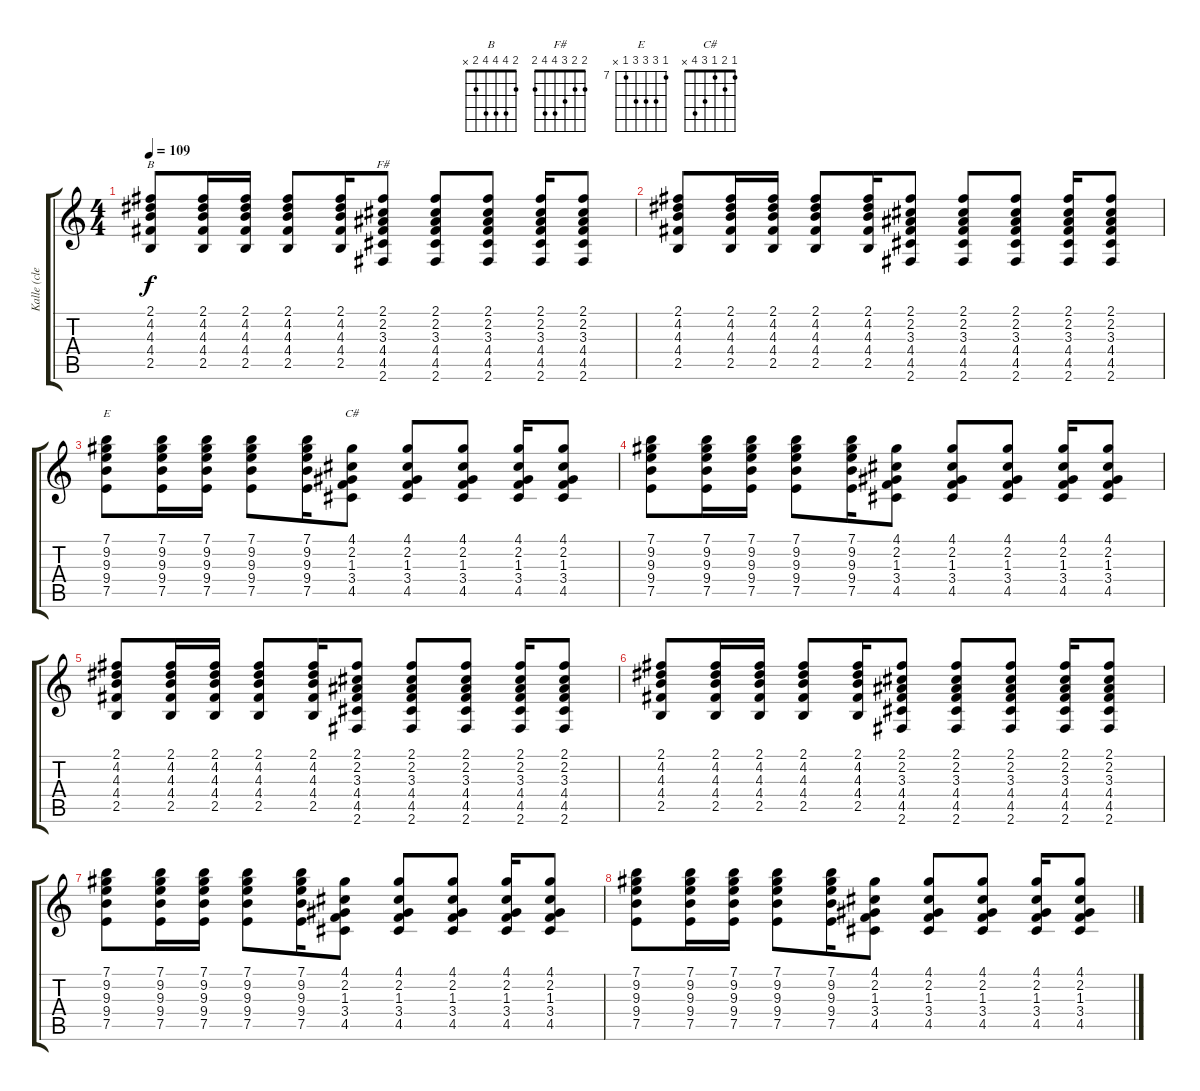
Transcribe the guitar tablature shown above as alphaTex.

\track ("Kalle (clean)" "Kalle (cle") {instrument electricguitarclean}
\staff {score tabs}
\tuning (E4 B3 G3 D3 A2 E2) {hide}
\chord ("B" 2 4 4 4 2 x)
\chord ("F#" 2 2 3 4 4 2)
\chord ("E" 7 9 9 9 7 x) {firstfret 7}
\chord ("C#" 1 2 1 3 4 x)
\ts (4 4)
\tempo 109
\clef g2
\ks c
(2.1 4.2 4.3 4.4 2.5).8{ch "B" dy f instrument electricguitarclean} (2.1 4.2 4.3 4.4 2.5).16 (2.1 4.2 4.3 4.4 2.5).16 (2.1 4.2 4.3 4.4 2.5).8 (2.1 4.2 4.3 4.4 2.5).16 (2.1 2.2 3.3 4.4 4.5 2.6).8{ch "F#"} (2.1 2.2 3.3 4.4 4.5 2.6).8 (2.1 2.2 3.3 4.4 4.5 2.6).8 (2.1 2.2 3.3 4.4 4.5 2.6).16 (2.1 2.2 3.3 4.4 4.5 2.6).8 |
(2.1 4.2 4.3 4.4 2.5).8 (2.1 4.2 4.3 4.4 2.5).16 (2.1 4.2 4.3 4.4 2.5).16 (2.1 4.2 4.3 4.4 2.5).8 (2.1 4.2 4.3 4.4 2.5).16 (2.1 2.2 3.3 4.4 4.5 2.6).8 (2.1 2.2 3.3 4.4 4.5 2.6).8 (2.1 2.2 3.3 4.4 4.5 2.6).8 (2.1 2.2 3.3 4.4 4.5 2.6).16 (2.1 2.2 3.3 4.4 4.5 2.6).8 |
(7.1 9.2 9.3 9.4 7.5).8{ch "E"} (7.1 9.2 9.3 9.4 7.5).16 (7.1 9.2 9.3 9.4 7.5).16 (7.1 9.2 9.3 9.4 7.5).8 (7.1 9.2 9.3 9.4 7.5).16 (4.1 2.2 1.3 3.4 4.5).8{ch "C#"} (4.1 2.2 1.3 3.4 4.5).8 (4.1 2.2 1.3 3.4 4.5).8 (4.1 2.2 1.3 3.4 4.5).16 (4.1 2.2 1.3 3.4 4.5).8 |
(7.1 9.2 9.3 9.4 7.5).8 (7.1 9.2 9.3 9.4 7.5).16 (7.1 9.2 9.3 9.4 7.5).16 (7.1 9.2 9.3 9.4 7.5).8 (7.1 9.2 9.3 9.4 7.5).16 (4.1 2.2 1.3 3.4 4.5).8 (4.1 2.2 1.3 3.4 4.5).8 (4.1 2.2 1.3 3.4 4.5).8 (4.1 2.2 1.3 3.4 4.5).16 (4.1 2.2 1.3 3.4 4.5).8 |
(2.1 4.2 4.3 4.4 2.5).8 (2.1 4.2 4.3 4.4 2.5).16 (2.1 4.2 4.3 4.4 2.5).16 (2.1 4.2 4.3 4.4 2.5).8 (2.1 4.2 4.3 4.4 2.5).16 (2.1 2.2 3.3 4.4 4.5 2.6).8 (2.1 2.2 3.3 4.4 4.5 2.6).8 (2.1 2.2 3.3 4.4 4.5 2.6).8 (2.1 2.2 3.3 4.4 4.5 2.6).16 (2.1 2.2 3.3 4.4 4.5 2.6).8 |
(2.1 4.2 4.3 4.4 2.5).8 (2.1 4.2 4.3 4.4 2.5).16 (2.1 4.2 4.3 4.4 2.5).16 (2.1 4.2 4.3 4.4 2.5).8 (2.1 4.2 4.3 4.4 2.5).16 (2.1 2.2 3.3 4.4 4.5 2.6).8 (2.1 2.2 3.3 4.4 4.5 2.6).8 (2.1 2.2 3.3 4.4 4.5 2.6).8 (2.1 2.2 3.3 4.4 4.5 2.6).16 (2.1 2.2 3.3 4.4 4.5 2.6).8 |
(7.1 9.2 9.3 9.4 7.5).8 (7.1 9.2 9.3 9.4 7.5).16 (7.1 9.2 9.3 9.4 7.5).16 (7.1 9.2 9.3 9.4 7.5).8 (7.1 9.2 9.3 9.4 7.5).16 (4.1 2.2 1.3 3.4 4.5).8 (4.1 2.2 1.3 3.4 4.5).8 (4.1 2.2 1.3 3.4 4.5).8 (4.1 2.2 1.3 3.4 4.5).16 (4.1 2.2 1.3 3.4 4.5).8 |
(7.1 9.2 9.3 9.4 7.5).8 (7.1 9.2 9.3 9.4 7.5).16 (7.1 9.2 9.3 9.4 7.5).16 (7.1 9.2 9.3 9.4 7.5).8 (7.1 9.2 9.3 9.4 7.5).16 (4.1 2.2 1.3 3.4 4.5).8 (4.1 2.2 1.3 3.4 4.5).8 (4.1 2.2 1.3 3.4 4.5).8 (4.1 2.2 1.3 3.4 4.5).16 (4.1 2.2 1.3 3.4 4.5).8
